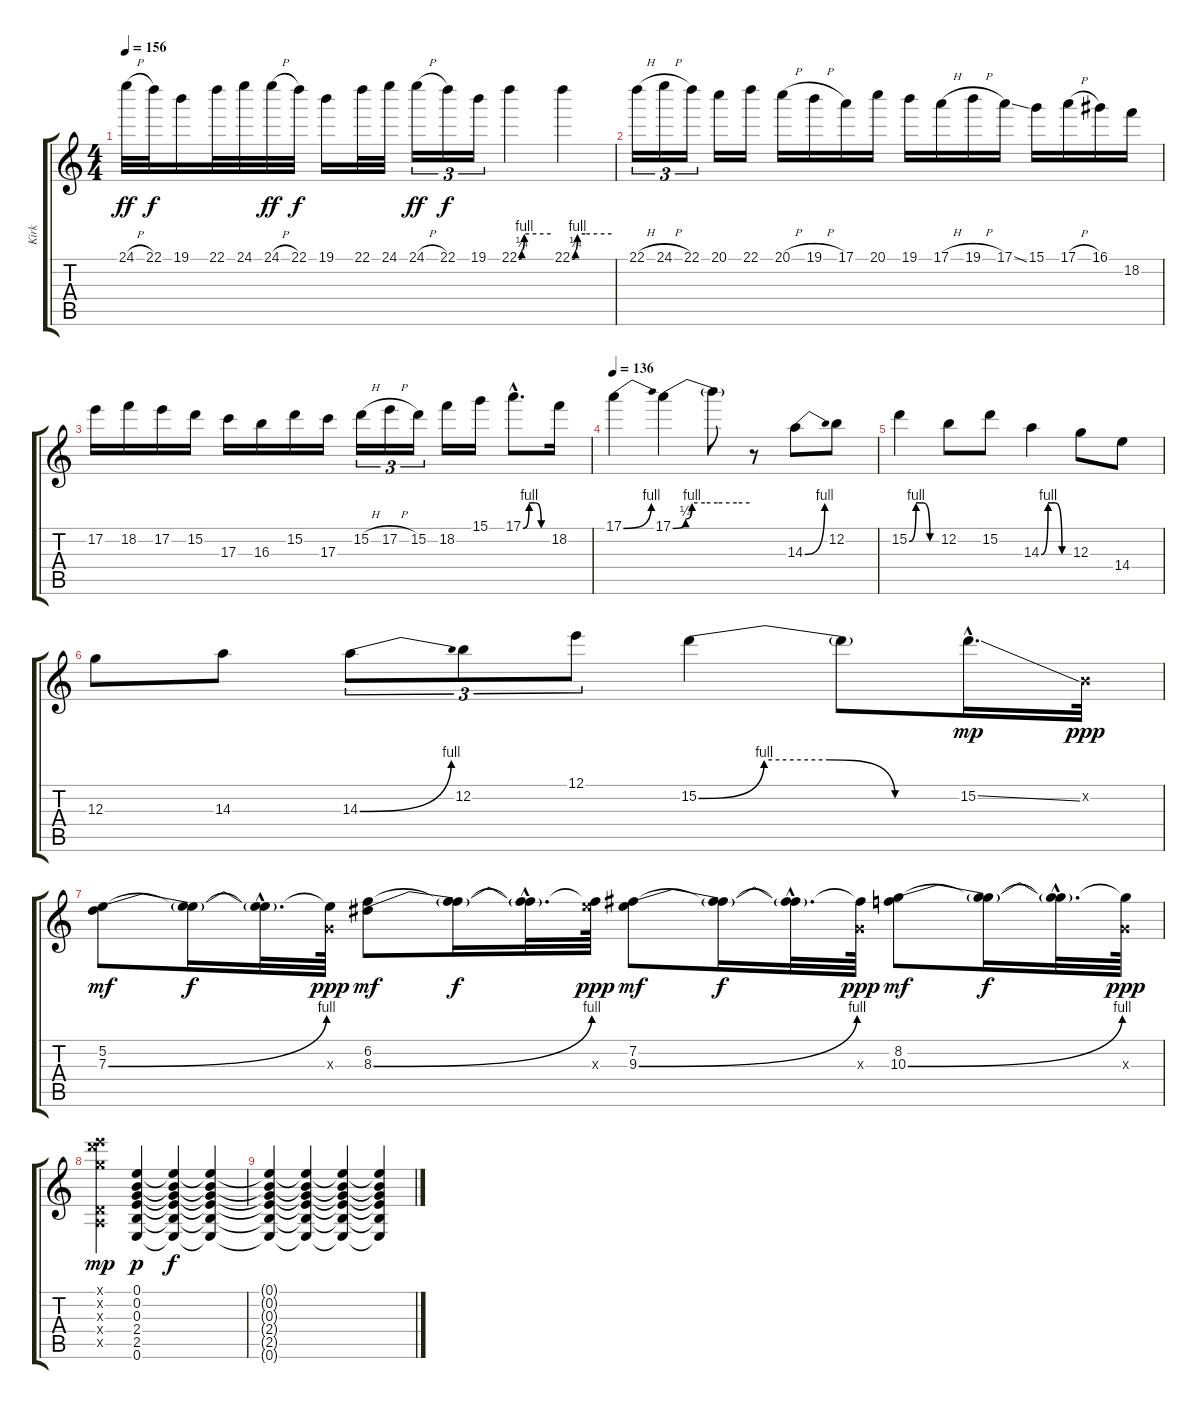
\track ("Kirk" "Kirk") {instrument distortionguitar}
\staff {score tabs}
\tuning (E4 B3 G3 D3 A2 E2) {hide}
\ts (4 4)
\tempo 156
\clef g2
\ks c
24.1{h}.32{dy ff} 22.1.32{dy f} 19.1.16 22.1.32 24.1.32 24.1{h}.32{dy ff} 22.1.32{dy f} 19.1.16 22.1.32 24.1.32 24.1{h}.16{tu (3 2) dy ff} 22.1.16{tu (3 2) dy f} 19.1.16{tu (3 2)} 22.1{be (custom 0 0 5 1 10 4 60 4)}.4 22.1{be (custom 0 0 5 1 8 4 20 4 60 4)}.4 |
22.1{h}.16{tu (3 2)} 24.1{h}.16{tu (3 2)} 22.1.16{tu (3 2)} 20.1.16 22.1.16 20.1{h}.16 19.1{h}.16 17.1.16 20.1.16 19.1.16 17.1{h}.16 19.1{h}.16 17.1{ss}.16 15.1.16 17.1{h}.16 16.1.16 18.2.16 |
17.2.16 18.2.16 17.2.16 15.2.16 17.3.16 16.3.16 15.2.16 17.3.16 15.2{h}.16{tu (3 2)} 17.2{h}.16{tu (3 2)} 15.2.16{tu (3 2)} 18.2.16 15.1.16 17.1{be (custom 0 0 15 4 30 4 45 0 60 0) hac}.8{d} 18.2.16 |
\tempo 136
17.1{be (bend 0 0 60 4)}.4 17.1{be (custom 0 0 10 1 15 4 25 4 35 4 50 4 60 4)}.4 17.1{t}.8 r.8 14.3{be (bend 0 0 60 4)}.8 12.2.8 |
15.2{be (custom 0 0 15 4 30 4 45 0 60 0)}.4 12.2.8 15.2.8 14.3{be (custom 0 0 15 4 30 4 45 0 60 0)}.4 12.3.8 14.4.8 |
12.3.8 14.3.8 14.3{be (bend 0 0 60 4)}.8{tu (3 2)} 12.2.8{tu (3 2)} 12.1.8{tu (3 2)} 15.2{be (custom 0 0 15 4 30 4 45 0 60 0)}.4 15.2{t}.8 15.2{ss hac}.16{d dy mp} 0.2{x}.32{dy ppp} |
(5.2 7.3{be (bend 0 0 60 4)}).8{dy mf} (5.2{t} 7.3{t}).16{dy f} (5.2{hac t} 7.3{hac t}).32{d} (5.2{t} 0.3{x}).64{dy ppp} (6.2 8.3{be (bend 0 0 60 4)}).8{dy mf} (6.2{t} 8.3{t}).16{dy f} (6.2{hac t} 8.3{hac t}).32{d} (6.2{t} 9.3{x}).64{dy ppp} (7.2 9.3{be (bend 0 0 60 4)}).8{dy mf} (7.2{t} 9.3{t}).16{dy f} (7.2{hac t} 9.3{hac t}).32{d} (7.2{t} 0.3{x}).64{dy ppp} (8.2 10.3{be (bend 0 0 60 4)}).8{dy mf} (8.2{t} 10.3{t}).16{dy f} (8.2{hac t} 10.3{hac t}).32{d} (8.2{t} 0.3{x}).64{dy ppp} |
(12.1{x} 15.2{x} 12.3{x} 0.4{x} 0.5{x}).4{dy mp} (0.1 0.2 0.3 2.4 2.5 0.6).4{dy p} (0.1{t} 0.2{t} 0.3{t} 2.4{t} 2.5{t} 0.6{t}).4{dy f} (0.1{t} 0.2{t} 0.3{t} 2.4{t} 2.5{t} 0.6{t}).4 |
(0.1{t} 0.2{t} 0.3{t} 2.4{t} 2.5{t} 0.6{t}).4 (0.1{t} 0.2{t} 0.3{t} 2.4{t} 2.5{t} 0.6{t}).4 (0.1{t} 0.2{t} 0.3{t} 2.4{t} 2.5{t} 0.6{t}).4 (0.1{t} 0.2{t} 0.3{t} 2.4{t} 2.5{t} 0.6{t}).4
